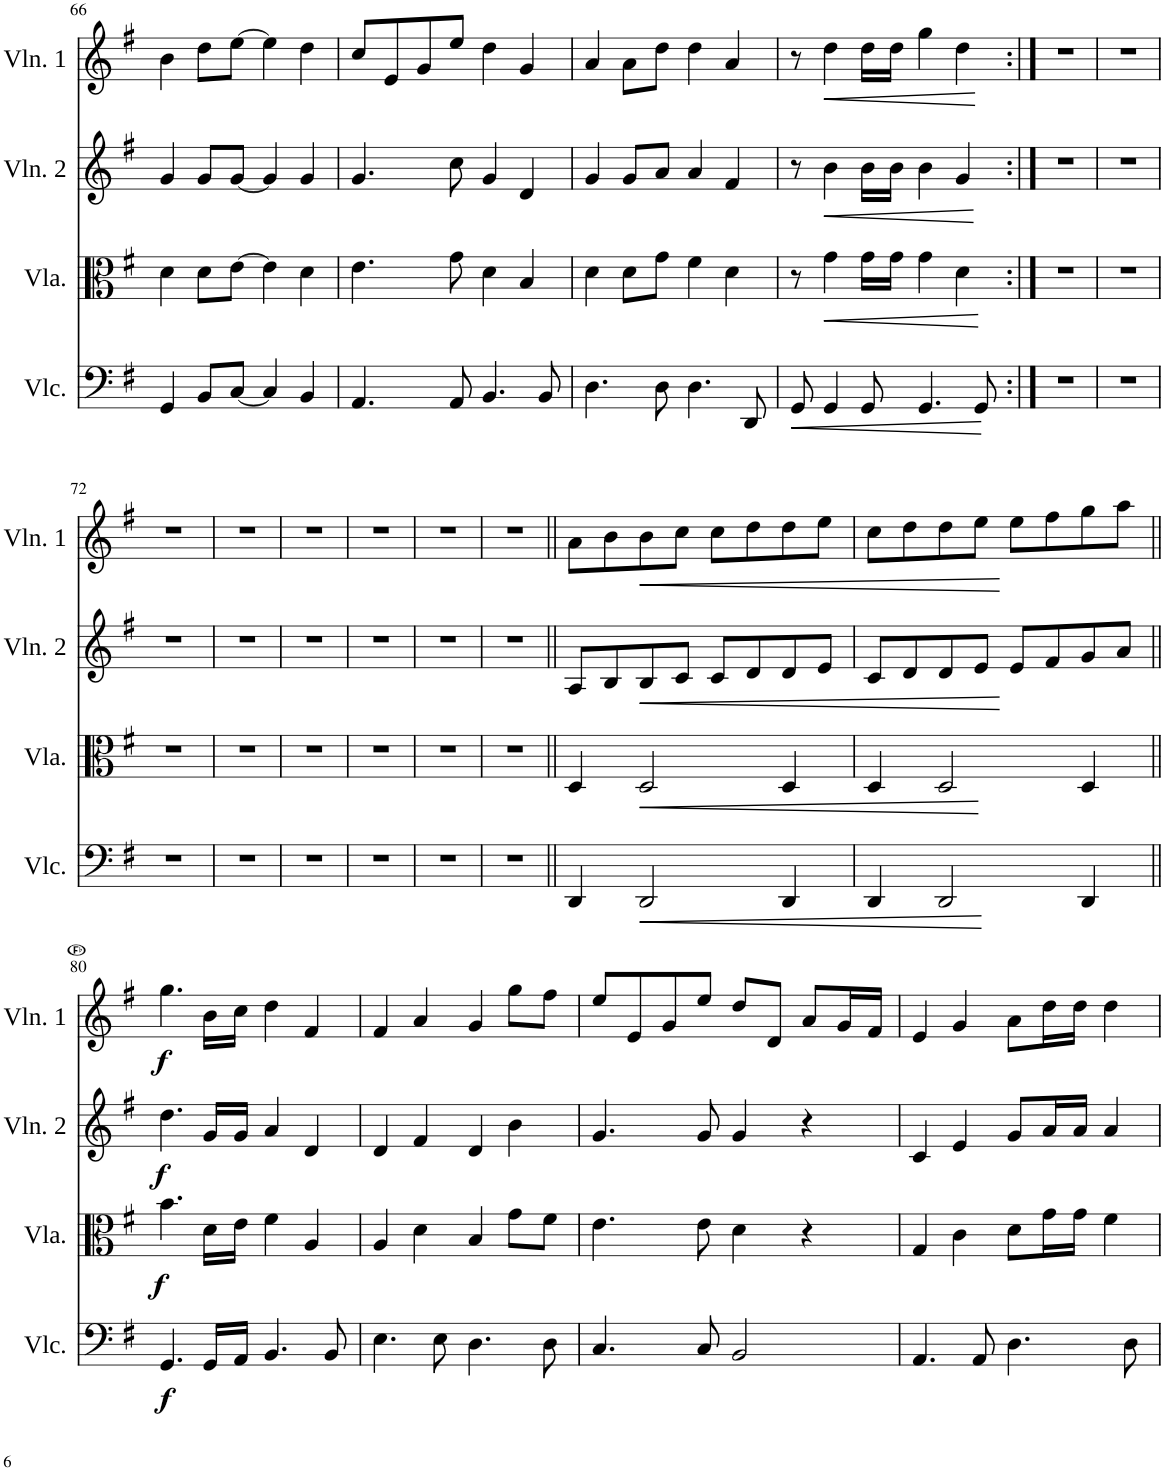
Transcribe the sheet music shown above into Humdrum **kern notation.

**kern	**dynam	**kern	**dynam	**kern	**dynam	**kern	**dynam
*part4	*part4	*part3	*part3	*part2	*part2	*part1	*part1
*staff4	*staff4	*staff3	*staff3	*staff2	*staff2	*staff1	*staff1
*I"Cello	*	*I"Viola	*	*I"Violin 2	*	*I"Violin 1	*
*	*	*I'Vla.	*	*I'Vln. 2	*	*I'Vln. 1	*
!!LO:PB:g=z
*clefF4	*	*clefC3	*	*clefG2	*	*clefG2	*
*k[f#]	*	*k[f#]	*	*k[f#]	*	*k[f#]	*
*M4/4	*	*M4/4	*	*M4/4	*	*M4/4	*
=66	=66	=66	=66	=66	=66	=66	=66
4GG/	.	4d\	.	4g/	.	4b\	.
8BB/L	.	8d\L	.	8g/L	.	8dd\L	.
[8C/J	.	[8e\J	.	[8g/J	.	[8ee\J	.
4C/]	.	4e\]	.	4g/]	.	4ee\]	.
4BB/	.	4d\	.	4g/	.	4dd\	.
=67	=67	=67	=67	=67	=67	=67	=67
4.AA/	.	4.e\	.	4.g/	.	8cc/L	.
.	.	.	.	.	.	8e/	.
.	.	.	.	.	.	8g/	.
8AA/	.	8g\	.	8cc\	.	8ee/J	.
4.BB/	.	4d\	.	4g/	.	4dd\	.
.	.	4B/	.	4d/	.	4g/	.
8BB/	.	.	.	.	.	.	.
=68	=68	=68	=68	=68	=68	=68	=68
4.D\	.	4d\	.	4g/	.	4a/	.
.	.	8d\L	.	8g/L	.	8a\L	.
8D\	.	8g\J	.	8a/J	.	8dd\J	.
4.D\	.	4f#\	.	4a/	.	4dd\	.
.	.	4d\	.	4f#/	.	4a/	.
8DD/	.	.	.	.	.	.	.
=69	=69	=69	=69	=69	=69	=69	=69
!	!LO:HP:b	!	!	!	!	!	!
8GG/	<	8r	.	8r	.	8r	.
!	!	!	!LO:HP:b	!	!LO:HP:b	!	!LO:HP:b
4GG/	.	4g\	<	4b\	<	4dd\	<
8GG/	.	16g\LL	.	16b\LL	.	16dd\LL	.
.	.	16g\JJ	.	16b\JJ	.	16dd\JJ	.
4.GG/	.	4g\	.	4b\	.	4gg\	.
.	.	4d\	[	4g/	[	4dd\	[
8GG/	[	.	.	.	.	.	.
=70:|!	=70:|!	=70:|!	=70:|!	=70:|!	=70:|!	=70:|!	=70:|!
1r	.	1r	.	1r	.	1r	.
=71	=71	=71	=71	=71	=71	=71	=71
1r	.	1r	.	1r	.	1r	.
!!LO:LB:g=z
=72	=72	=72	=72	=72	=72	=72	=72
1r	.	1r	.	1r	.	1r	.
=73	=73	=73	=73	=73	=73	=73	=73
1r	.	1r	.	1r	.	1r	.
=74	=74	=74	=74	=74	=74	=74	=74
1r	.	1r	.	1r	.	1r	.
=75	=75	=75	=75	=75	=75	=75	=75
1r	.	1r	.	1r	.	1r	.
=76	=76	=76	=76	=76	=76	=76	=76
1r	.	1r	.	1r	.	1r	.
=77	=77	=77	=77	=77	=77	=77	=77
1r	.	1r	.	1r	.	1r	.
=78||	=78||	=78||	=78||	=78||	=78||	=78||	=78||
4DD/	.	4D/	.	8A/L	.	8a\L	.
.	.	.	.	8B/	.	8b\	.
!	!LO:HP:b	!	!LO:HP:b	!	!LO:HP:b	!	!LO:HP:b
2DD/	<	2D/	<	8B/	<	8b\	<
.	.	.	.	8c/J	.	8cc\J	.
.	.	.	.	8c/L	.	8cc\L	.
.	.	.	.	8d/	.	8dd\	.
4DD/	.	4D/	.	8d/	.	8dd\	.
.	.	.	.	8e/J	.	8ee\J	.
=79	=79	=79	=79	=79	=79	=79	=79
4DD/	.	4D/	.	8c/L	.	8cc\L	.
.	.	.	.	8d/	.	8dd\	.
2DD/	[	2D/	[	8d/	.	8dd\	.
.	.	.	.	8e/J	.	8ee\J	.
.	.	.	.	8e/L	[	8ee\L	[
.	.	.	.	8f#/	.	8ff#\	.
4DD/	.	4D/	.	8g/	.	8gg\	.
.	.	.	.	8a/J	.	8aa\J	.
!!LO:LB:g=z
=80||	=80||	=80||	=80||	=80||	=80||	=80||	=80||
!	!LO:DY:b	!	!LO:DY:b	!	!LO:DY:b	!	!LO:DY:b
4.GG/	f	4.b\	f	4.dd\	f	4.gg\	f
16GG/LL	.	16d\LL	.	16g/LL	.	16b\LL	.
16AA/JJ	.	16e\JJ	.	16g/JJ	.	16cc\JJ	.
4.BB/	.	4f#\	.	4a/	.	4dd\	.
.	.	4A/	.	4d/	.	4f#/	.
8BB/	.	.	.	.	.	.	.
=81	=81	=81	=81	=81	=81	=81	=81
4.E\	.	4A/	.	4d/	.	4f#/	.
.	.	4d\	.	4f#/	.	4a/	.
8E\	.	.	.	.	.	.	.
4.D\	.	4B/	.	4d/	.	4g/	.
.	.	8g\L	.	4b\	.	8gg\L	.
8D\	.	8f#\J	.	.	.	8ff#\J	.
=82	=82	=82	=82	=82	=82	=82	=82
4.C/	.	4.e\	.	4.g/	.	8ee/L	.
.	.	.	.	.	.	8e/	.
.	.	.	.	.	.	8g/	.
8C/	.	8e\	.	8g/	.	8ee/J	.
2BB/	.	4d\	.	4g/	.	8dd/L	.
.	.	.	.	.	.	8d/J	.
.	.	4r	.	4r	.	8a/L	.
.	.	.	.	.	.	16g/L	.
.	.	.	.	.	.	16f#/JJ	.
=83	=83	=83	=83	=83	=83	=83	=83
4.AA/	.	4G/	.	4c/	.	4e/	.
.	.	4c\	.	4e/	.	4g/	.
8AA/	.	.	.	.	.	.	.
4.D\	.	8d\L	.	8g/L	.	8a\L	.
.	.	16g\L	.	16a/L	.	16dd\L	.
.	.	16g\JJ	.	16a/JJ	.	16dd\JJ	.
.	.	4f#\	.	4a/	.	4dd\	.
8D\	.	.	.	.	.	.	.
=	=	=	=	=	=	=	=
*-	*-	*-	*-	*-	*-	*-	*-
